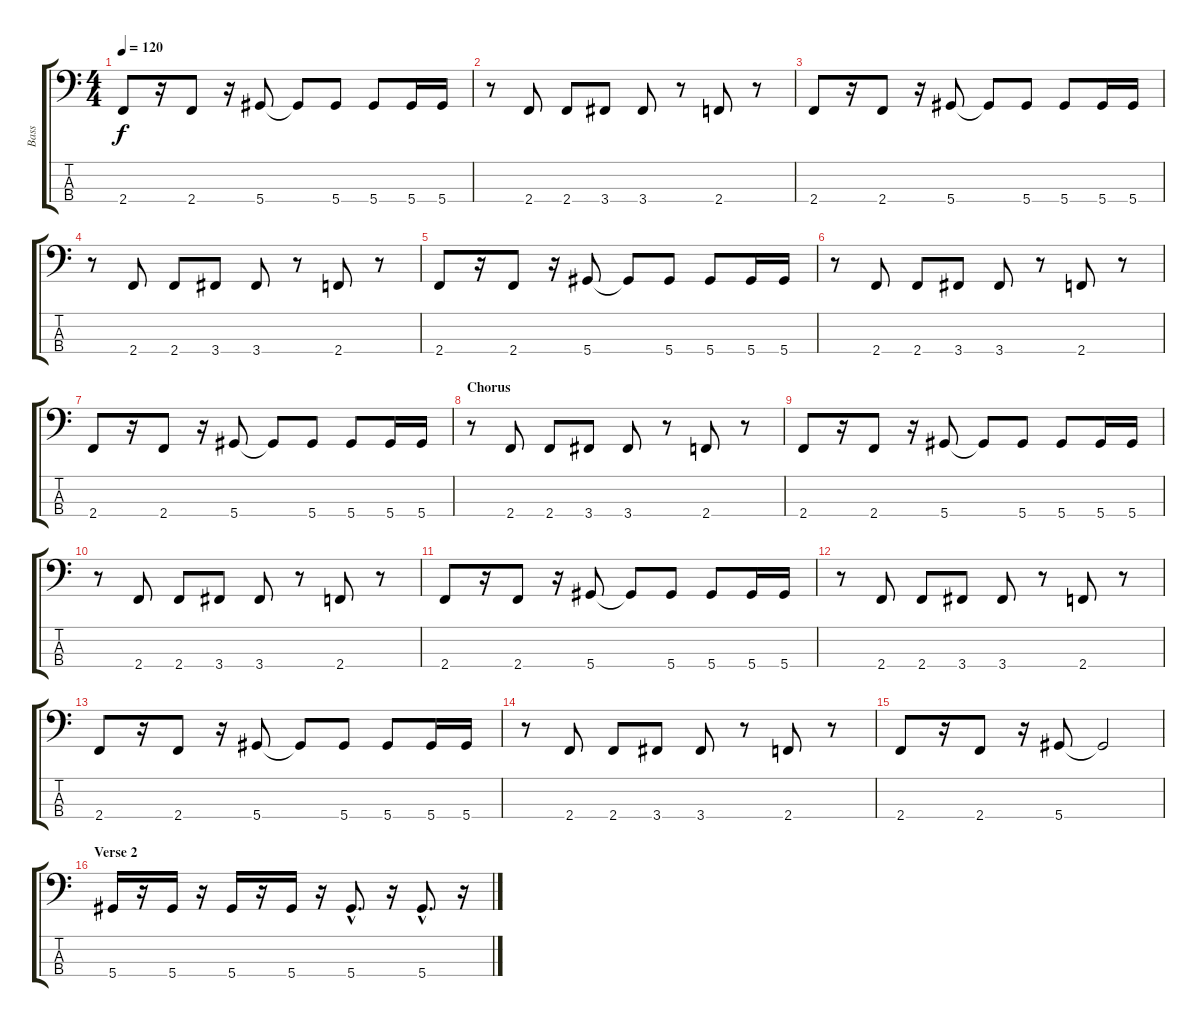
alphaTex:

\track ("Bass" "Bass") {instrument electricbassfinger}
\staff {score tabs}
\tuning (Gb2 Db2 Ab1 Eb1) {hide}
\ts (4 4)
\tempo 120
\clef f4
\ks c
2.4.8{dy f} r.16 2.4.8 r.16 5.4.8 5.4{t}.8 5.4.8 5.4.8 5.4.16 5.4.16 |
r.8 2.4.8 2.4.8 3.4.8 3.4.8 r.8 2.4.8 r.8 |
2.4.8 r.16 2.4.8 r.16 5.4.8 5.4{t}.8 5.4.8 5.4.8 5.4.16 5.4.16 |
r.8 2.4.8 2.4.8 3.4.8 3.4.8 r.8 2.4.8 r.8 |
2.4.8 r.16 2.4.8 r.16 5.4.8 5.4{t}.8 5.4.8 5.4.8 5.4.16 5.4.16 |
r.8 2.4.8 2.4.8 3.4.8 3.4.8 r.8 2.4.8 r.8 |
2.4.8 r.16 2.4.8 r.16 5.4.8 5.4{t}.8 5.4.8 5.4.8 5.4.16 5.4.16 |
\section ("" "Chorus")
r.8 2.4.8 2.4.8 3.4.8 3.4.8 r.8 2.4.8 r.8 |
2.4.8 r.16 2.4.8 r.16 5.4.8 5.4{t}.8 5.4.8 5.4.8 5.4.16 5.4.16 |
r.8 2.4.8 2.4.8 3.4.8 3.4.8 r.8 2.4.8 r.8 |
2.4.8 r.16 2.4.8 r.16 5.4.8 5.4{t}.8 5.4.8 5.4.8 5.4.16 5.4.16 |
r.8 2.4.8 2.4.8 3.4.8 3.4.8 r.8 2.4.8 r.8 |
2.4.8 r.16 2.4.8 r.16 5.4.8 5.4{t}.8 5.4.8 5.4.8 5.4.16 5.4.16 |
r.8 2.4.8 2.4.8 3.4.8 3.4.8 r.8 2.4.8 r.8 |
2.4.8 r.16 2.4.8 r.16 5.4.8 5.4{t}.2 |
\section ("" "Verse 2")
5.4.16 r.16 5.4.16 r.16 5.4.16 r.16 5.4.16 r.16 5.4{hac}.8{d} r.16 5.4{hac}.8{d} r.16
